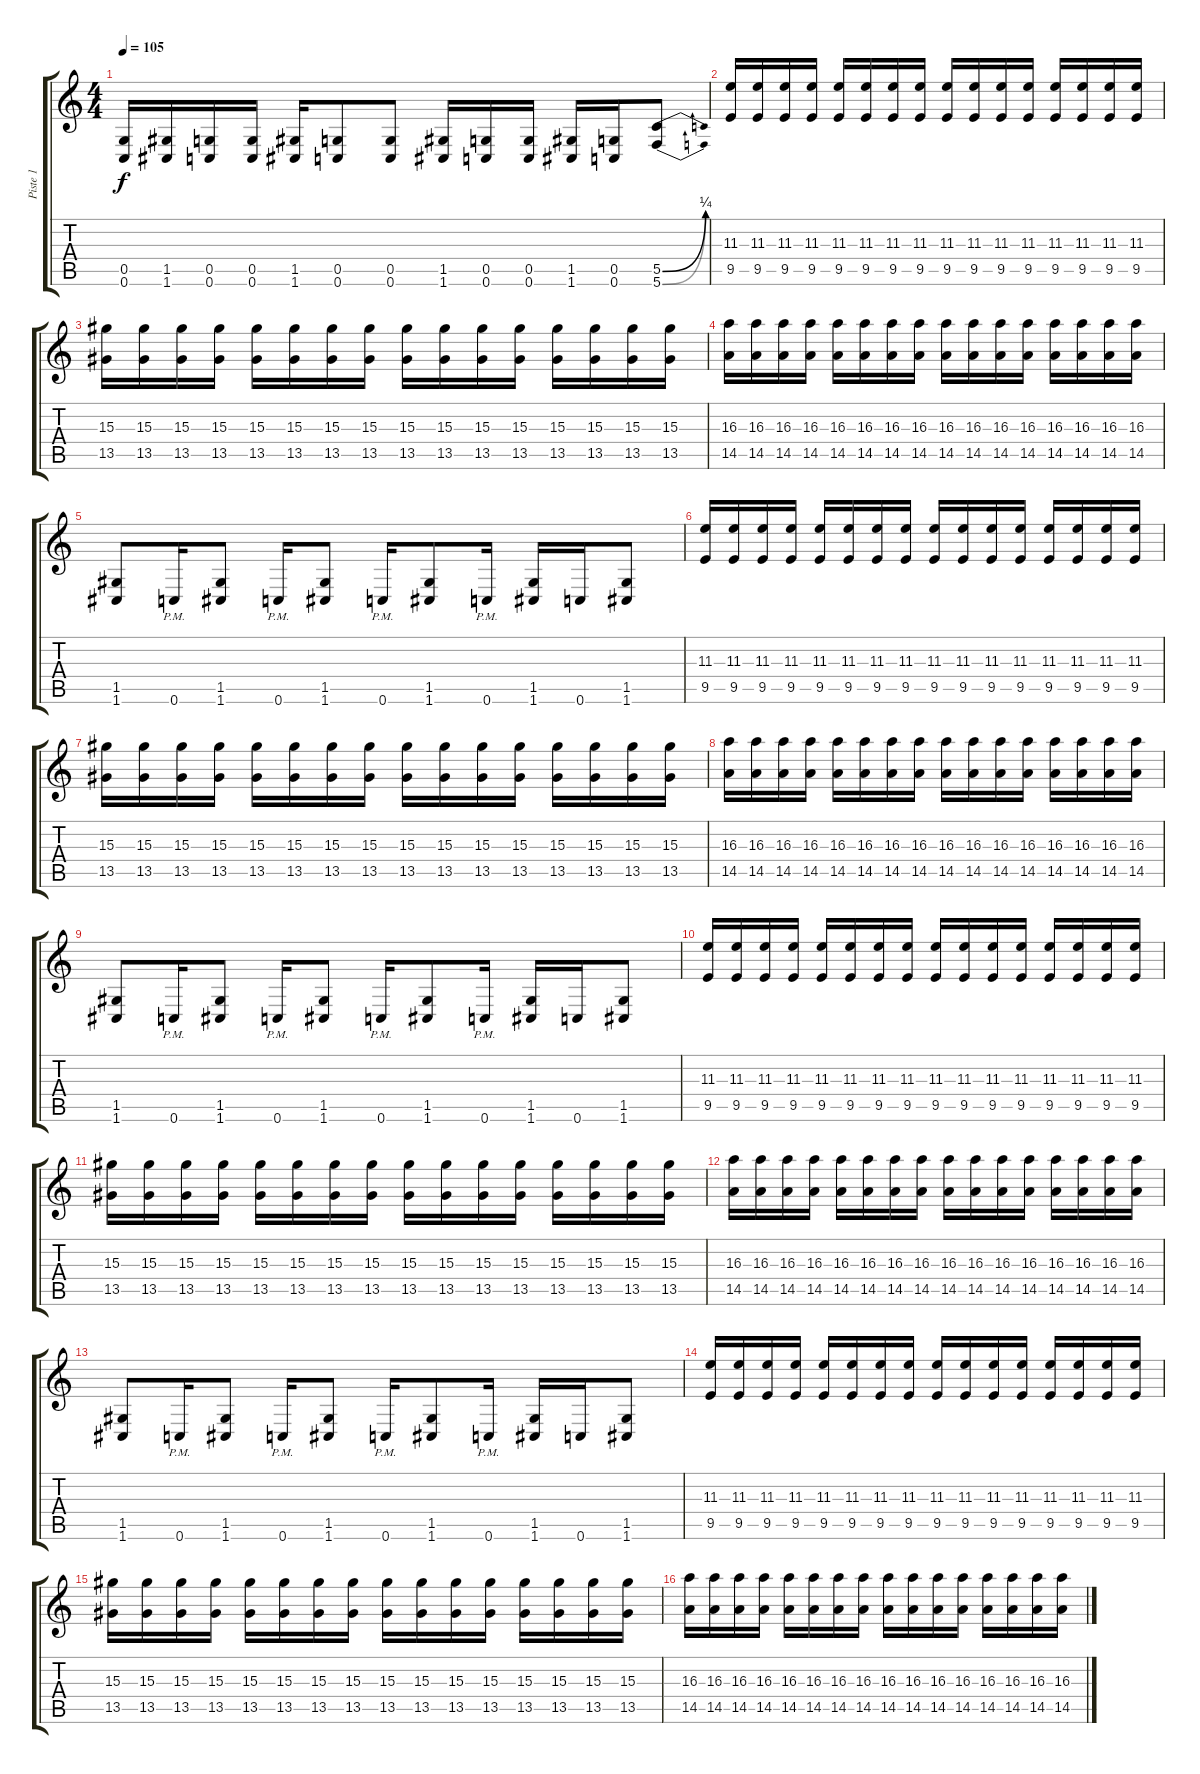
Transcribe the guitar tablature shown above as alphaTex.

\track ("Piste 1" "Piste 1") {instrument overdrivenguitar}
\staff {score tabs}
\tuning (D4 A3 F3 C3 G2 C2) {hide}
\ts (4 4)
\tempo 105
\clef g2
\ks c
(0.5 0.6).16{dy f} (1.5 1.6).16 (0.5 0.6).16 (0.5 0.6).16 (1.5 1.6).16 (0.5 0.6).8 (0.5 0.6).8 (1.5 1.6).16 (0.5 0.6).16 (0.5 0.6).16 (1.5 1.6).16 (0.5 0.6).16 (5.5{be (bend 0 0 60 1)} 5.6{be (bend 0 0 60 1)}).8 |
(11.3 9.5).16 (11.3 9.5).16 (11.3 9.5).16 (11.3 9.5).16 (11.3 9.5).16 (11.3 9.5).16 (11.3 9.5).16 (11.3 9.5).16 (11.3 9.5).16 (11.3 9.5).16 (11.3 9.5).16 (11.3 9.5).16 (11.3 9.5).16 (11.3 9.5).16 (11.3 9.5).16 (11.3 9.5).16 |
(15.3 13.5).16 (15.3 13.5).16 (15.3 13.5).16 (15.3 13.5).16 (15.3 13.5).16 (15.3 13.5).16 (15.3 13.5).16 (15.3 13.5).16 (15.3 13.5).16 (15.3 13.5).16 (15.3 13.5).16 (15.3 13.5).16 (15.3 13.5).16 (15.3 13.5).16 (15.3 13.5).16 (15.3 13.5).16 |
(16.3 14.5).16 (16.3 14.5).16 (16.3 14.5).16 (16.3 14.5).16 (16.3 14.5).16 (16.3 14.5).16 (16.3 14.5).16 (16.3 14.5).16 (16.3 14.5).16 (16.3 14.5).16 (16.3 14.5).16 (16.3 14.5).16 (16.3 14.5).16 (16.3 14.5).16 (16.3 14.5).16 (16.3 14.5).16 |
(1.5 1.6).8 0.6{pm}.16 (1.5 1.6).8 0.6{pm}.16 (1.5 1.6).8 0.6{pm}.16 (1.5 1.6).8 0.6{pm}.16 (1.5 1.6).16 0.6.16 (1.5 1.6).8 |
(11.3 9.5).16 (11.3 9.5).16 (11.3 9.5).16 (11.3 9.5).16 (11.3 9.5).16 (11.3 9.5).16 (11.3 9.5).16 (11.3 9.5).16 (11.3 9.5).16 (11.3 9.5).16 (11.3 9.5).16 (11.3 9.5).16 (11.3 9.5).16 (11.3 9.5).16 (11.3 9.5).16 (11.3 9.5).16 |
(15.3 13.5).16 (15.3 13.5).16 (15.3 13.5).16 (15.3 13.5).16 (15.3 13.5).16 (15.3 13.5).16 (15.3 13.5).16 (15.3 13.5).16 (15.3 13.5).16 (15.3 13.5).16 (15.3 13.5).16 (15.3 13.5).16 (15.3 13.5).16 (15.3 13.5).16 (15.3 13.5).16 (15.3 13.5).16 |
(16.3 14.5).16 (16.3 14.5).16 (16.3 14.5).16 (16.3 14.5).16 (16.3 14.5).16 (16.3 14.5).16 (16.3 14.5).16 (16.3 14.5).16 (16.3 14.5).16 (16.3 14.5).16 (16.3 14.5).16 (16.3 14.5).16 (16.3 14.5).16 (16.3 14.5).16 (16.3 14.5).16 (16.3 14.5).16 |
(1.5 1.6).8 0.6{pm}.16 (1.5 1.6).8 0.6{pm}.16 (1.5 1.6).8 0.6{pm}.16 (1.5 1.6).8 0.6{pm}.16 (1.5 1.6).16 0.6.16 (1.5 1.6).8 |
(11.3 9.5).16 (11.3 9.5).16 (11.3 9.5).16 (11.3 9.5).16 (11.3 9.5).16 (11.3 9.5).16 (11.3 9.5).16 (11.3 9.5).16 (11.3 9.5).16 (11.3 9.5).16 (11.3 9.5).16 (11.3 9.5).16 (11.3 9.5).16 (11.3 9.5).16 (11.3 9.5).16 (11.3 9.5).16 |
(15.3 13.5).16 (15.3 13.5).16 (15.3 13.5).16 (15.3 13.5).16 (15.3 13.5).16 (15.3 13.5).16 (15.3 13.5).16 (15.3 13.5).16 (15.3 13.5).16 (15.3 13.5).16 (15.3 13.5).16 (15.3 13.5).16 (15.3 13.5).16 (15.3 13.5).16 (15.3 13.5).16 (15.3 13.5).16 |
(16.3 14.5).16 (16.3 14.5).16 (16.3 14.5).16 (16.3 14.5).16 (16.3 14.5).16 (16.3 14.5).16 (16.3 14.5).16 (16.3 14.5).16 (16.3 14.5).16 (16.3 14.5).16 (16.3 14.5).16 (16.3 14.5).16 (16.3 14.5).16 (16.3 14.5).16 (16.3 14.5).16 (16.3 14.5).16 |
(1.5 1.6).8 0.6{pm}.16 (1.5 1.6).8 0.6{pm}.16 (1.5 1.6).8 0.6{pm}.16 (1.5 1.6).8 0.6{pm}.16 (1.5 1.6).16 0.6.16 (1.5 1.6).8 |
(11.3 9.5).16 (11.3 9.5).16 (11.3 9.5).16 (11.3 9.5).16 (11.3 9.5).16 (11.3 9.5).16 (11.3 9.5).16 (11.3 9.5).16 (11.3 9.5).16 (11.3 9.5).16 (11.3 9.5).16 (11.3 9.5).16 (11.3 9.5).16 (11.3 9.5).16 (11.3 9.5).16 (11.3 9.5).16 |
(15.3 13.5).16 (15.3 13.5).16 (15.3 13.5).16 (15.3 13.5).16 (15.3 13.5).16 (15.3 13.5).16 (15.3 13.5).16 (15.3 13.5).16 (15.3 13.5).16 (15.3 13.5).16 (15.3 13.5).16 (15.3 13.5).16 (15.3 13.5).16 (15.3 13.5).16 (15.3 13.5).16 (15.3 13.5).16 |
(16.3 14.5).16 (16.3 14.5).16 (16.3 14.5).16 (16.3 14.5).16 (16.3 14.5).16 (16.3 14.5).16 (16.3 14.5).16 (16.3 14.5).16 (16.3 14.5).16 (16.3 14.5).16 (16.3 14.5).16 (16.3 14.5).16 (16.3 14.5).16 (16.3 14.5).16 (16.3 14.5).16 (16.3 14.5).16
